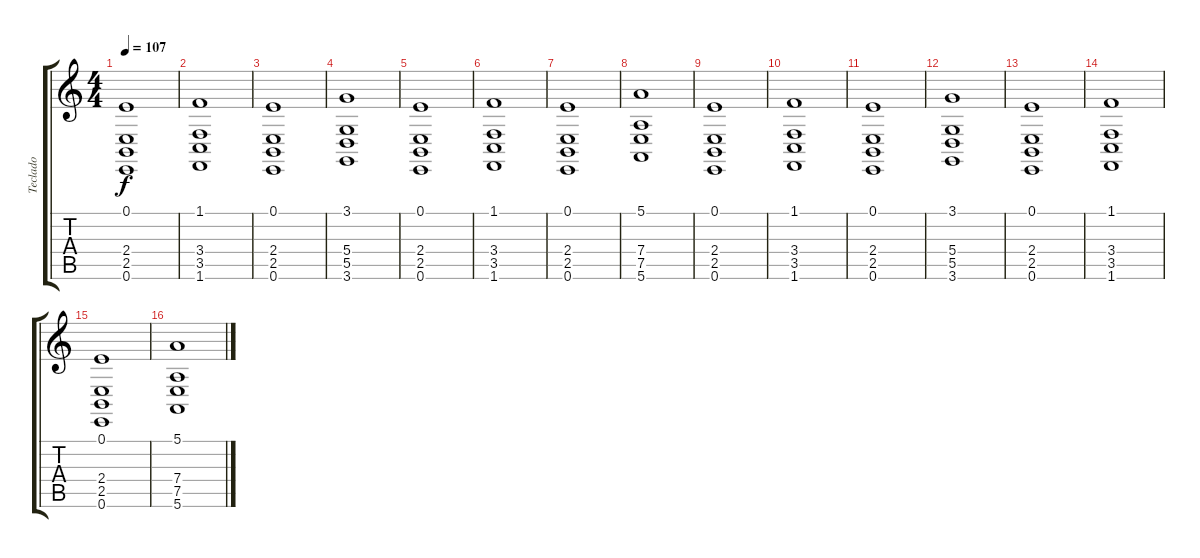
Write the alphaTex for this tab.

\track ("Teclado" "Teclado") {instrument choiraahs}
\staff {score tabs}
\tuning (E4 B3 G3 D3 A2 E2) {hide}
\ts (4 4)
\tempo 107
\clef g2
\ks c
(0.1 2.4 2.5 0.6).1{dy f} |
(1.1 3.4 3.5 1.6).1 |
(0.1 2.4 2.5 0.6).1 |
(3.1 5.4 5.5 3.6).1 |
(0.1 2.4 2.5 0.6).1 |
(1.1 3.4 3.5 1.6).1 |
(0.1 2.4 2.5 0.6).1 |
(5.1 7.4 7.5 5.6).1 |
(0.1 2.4 2.5 0.6).1 |
(1.1 3.4 3.5 1.6).1 |
(0.1 2.4 2.5 0.6).1 |
(3.1 5.4 5.5 3.6).1 |
(0.1 2.4 2.5 0.6).1 |
(1.1 3.4 3.5 1.6).1 |
(0.1 2.4 2.5 0.6).1 |
(5.1 7.4 7.5 5.6).1
